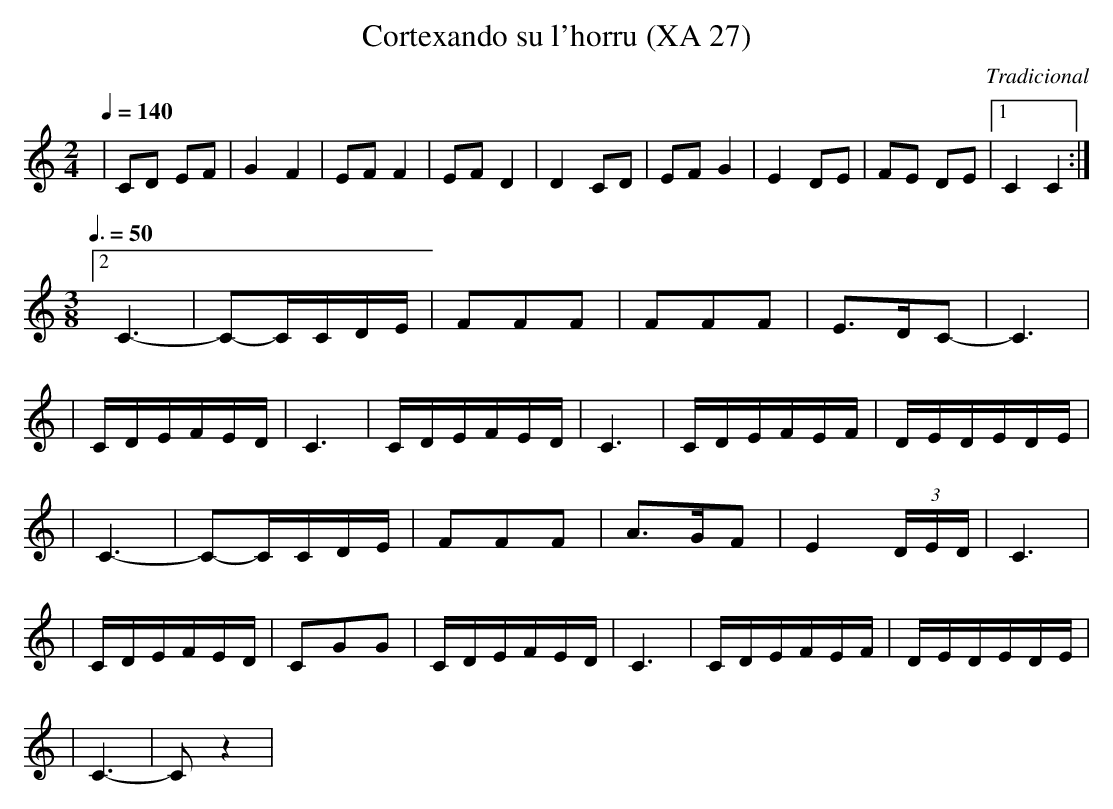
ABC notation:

X:1
T:Cortexando su l'horru (XA 27)
C:Tradicional
M:2/4
L:1/8
Q:1/4=140
K:C
|CD EF|G2 F2|EF F2|EF D2|D2 CD|EF G2|E2 DE|FE DE|[1 C2 C2 :|
[M:3/8]
[Q:3/8=50]
[2 C3-|C-C/C/D/E/|FFF|FFF|E>DC-|C3|
|C/D/E/F/E/D/|C3|C/D/E/F/E/D/|C3|C/D/E/F/E/F/|D/E/D/E/D/E/|
|C3-|C-C/C/D/E/|FFF|A>GF|E2 (3D/E/D/|C3|
|C/D/E/F/E/D/|CGG|C/D/E/F/E/D/|C3|C/D/E/F/E/F/|D/E/D/E/D/E/|
|C3-|C z2|
